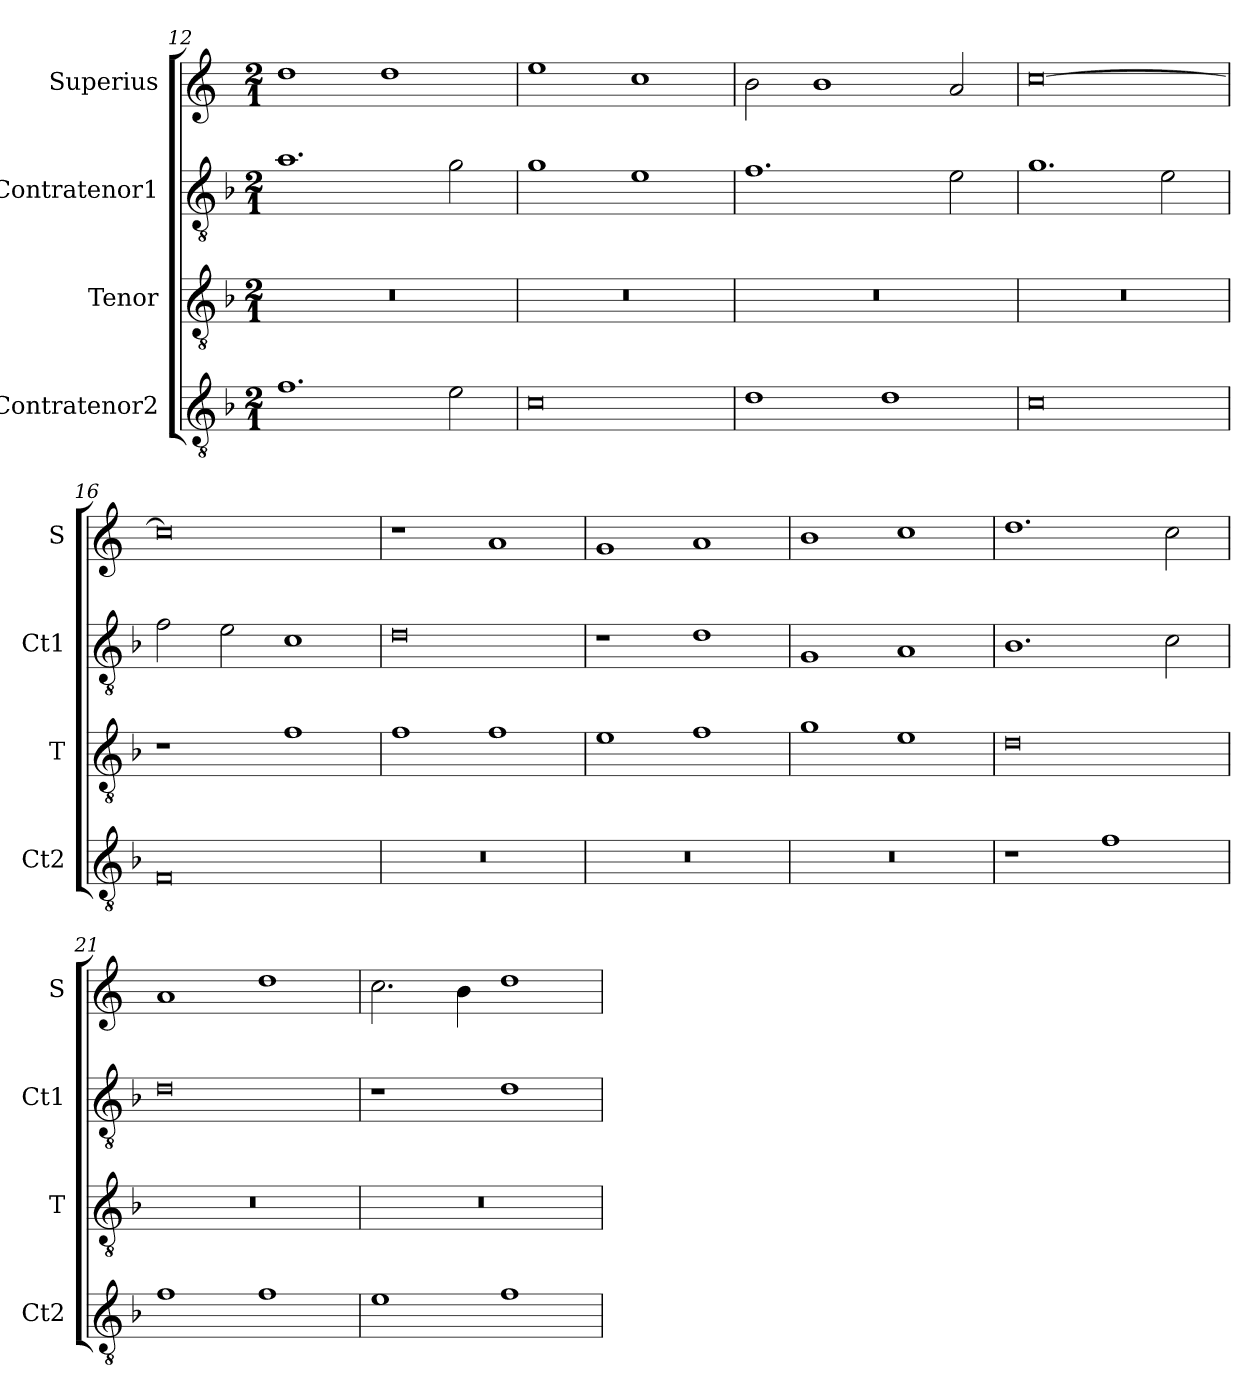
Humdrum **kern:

**kern	**kern	**kern	**kern
*part4	*part3	*part2	*part1
*staff4	*staff3	*staff2	*staff1
*I"Contratenor2	*I"Tenor	*I"Contratenor1	*I"Superius
*I'Ct2	*I'T	*I'Ct1	*I'S
*clefGv2	*clefGv2	*clefGv2	*clefG2
*k[b-]	*k[b-]	*k[b-]	*k[]
*M2/1	*M2/1	*M2/1	*M2/1
=12	=12	=12	=12
1.f	0r	1.a	1dd
.	.	.	1dd
2e	.	2g	.
=13	=13	=13	=13
0c	0r	1g	1ee
.	.	1e	1cc
=14	=14	=14	=14
1d	0r	1.f	2b
.	.	.	1b
1d	.	.	.
.	.	2e	2a
=15	=15	=15	=15
0c	0r	1.g	[0cc
.	.	2e	.
=16	=16	=16	=16
0F	1r	2f	0cc]
.	.	2e	.
.	1f	1c	.
=17	=17	=17	=17
0r	1f	0d	1r
.	1f	.	1a
=18	=18	=18	=18
0r	1e	1r	1g
.	1f	1d	1a
=19	=19	=19	=19
0r	1g	1G	1b
.	1e	1A	1cc
=20	=20	=20	=20
1r	0d	1.B-	1.dd
1f	.	.	.
.	.	2c	2cc
=21	=21	=21	=21
1f	0r	0d	1a
1f	.	.	1dd
=22	=22	=22	=22
1e	0r	1r	2.cc
.	.	.	4b
1f	.	1d	1dd
=	=	=	=
*-	*-	*-	*-
